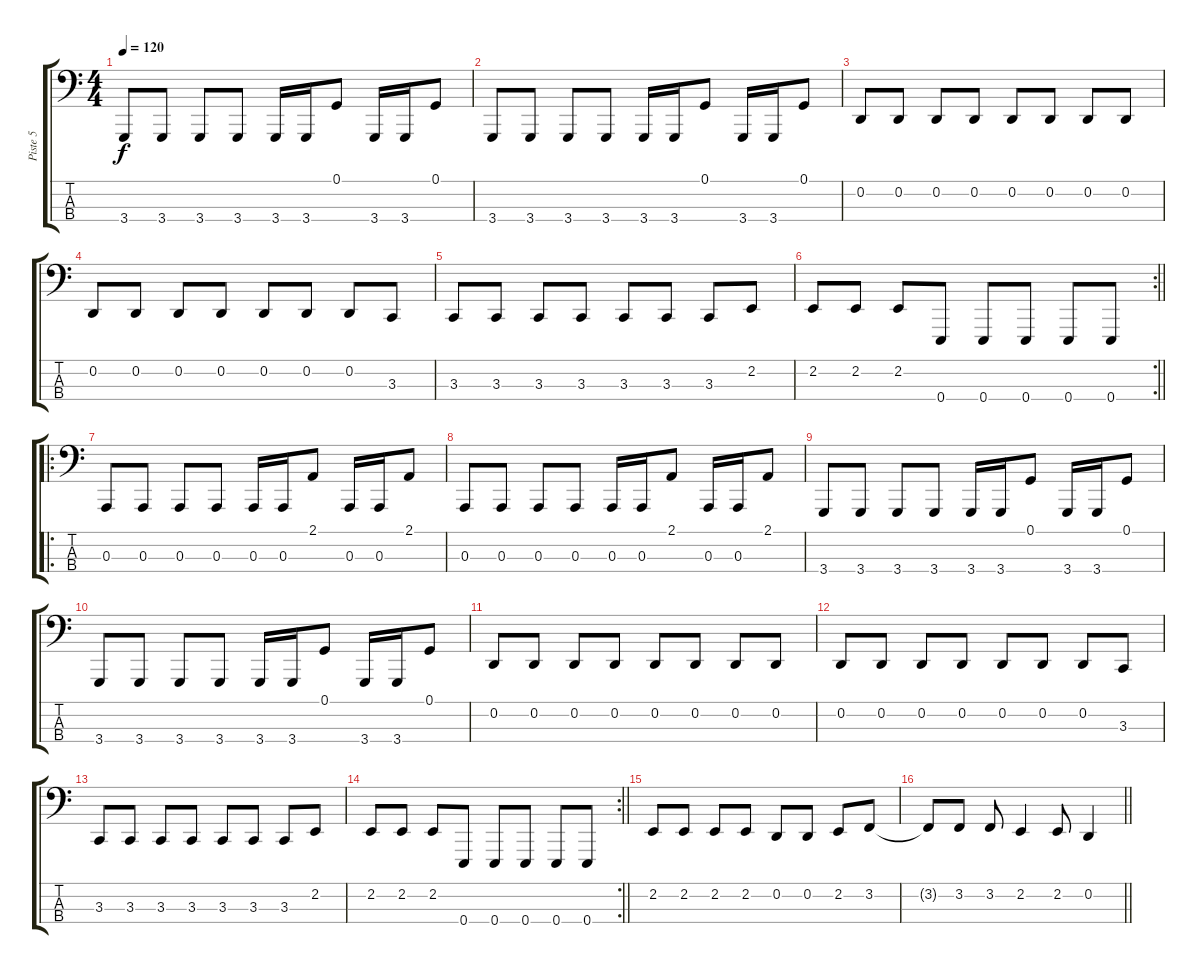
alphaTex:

\track ("Piste 5" "Piste 5") {instrument lead8bassandlead}
\staff {score tabs}
\tuning (G2 D2 A1 E1) {hide}
\ts (4 4)
\tempo 120
\clef f4
\ks c
3.4.8{dy f} 3.4.8 3.4.8 3.4.8 3.4.16 3.4.16 0.1.8 3.4.16 3.4.16 0.1.8 |
3.4.8 3.4.8 3.4.8 3.4.8 3.4.16 3.4.16 0.1.8 3.4.16 3.4.16 0.1.8 |
0.2.8 0.2.8 0.2.8 0.2.8 0.2.8 0.2.8 0.2.8 0.2.8 |
0.2.8 0.2.8 0.2.8 0.2.8 0.2.8 0.2.8 0.2.8 3.3.8 |
3.3.8 3.3.8 3.3.8 3.3.8 3.3.8 3.3.8 3.3.8 2.2.8 |
\rc 2
\barLineRight lightlight
2.2.8 2.2.8 2.2.8 0.4.8 0.4.8 0.4.8 0.4.8 0.4.8 |
\ro
\section ("" "")
0.3.8 0.3.8 0.3.8 0.3.8 0.3.16 0.3.16 2.1.8 0.3.16 0.3.16 2.1.8 |
0.3.8 0.3.8 0.3.8 0.3.8 0.3.16 0.3.16 2.1.8 0.3.16 0.3.16 2.1.8 |
3.4.8 3.4.8 3.4.8 3.4.8 3.4.16 3.4.16 0.1.8 3.4.16 3.4.16 0.1.8 |
3.4.8 3.4.8 3.4.8 3.4.8 3.4.16 3.4.16 0.1.8 3.4.16 3.4.16 0.1.8 |
0.2.8 0.2.8 0.2.8 0.2.8 0.2.8 0.2.8 0.2.8 0.2.8 |
0.2.8 0.2.8 0.2.8 0.2.8 0.2.8 0.2.8 0.2.8 3.3.8 |
3.3.8 3.3.8 3.3.8 3.3.8 3.3.8 3.3.8 3.3.8 2.2.8 |
\rc 2
\barLineRight lightlight
2.2.8 2.2.8 2.2.8 0.4.8 0.4.8 0.4.8 0.4.8 0.4.8 |
\section ("" "")
2.2.8 2.2.8 2.2.8 2.2.8 0.2.8 0.2.8 2.2.8 3.2.8 |
\barLineRight lightlight
3.2{t}.8 3.2.8 3.2.8 2.2.4 2.2.8 0.2.4
